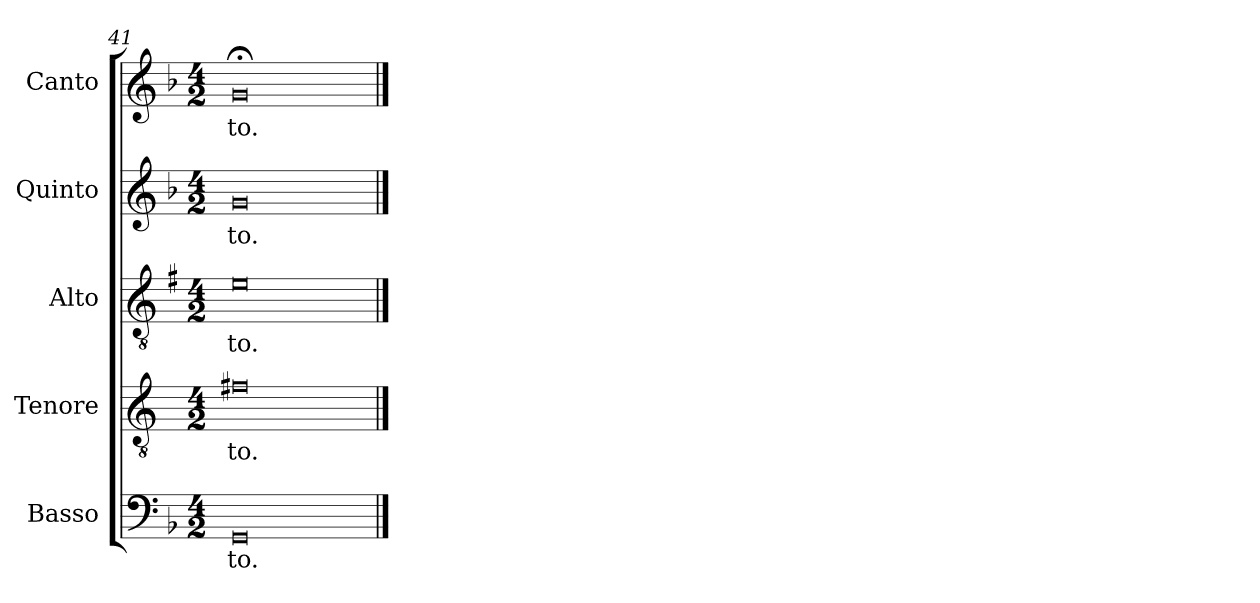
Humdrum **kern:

**kern	**text	**kern	**text	**kern	**text	**kern	**text	**kern	**text
*part5	*part5	*part4	*part4	*part3	*part3	*part2	*part2	*part1	*part1
*staff5	*staff5	*staff4	*staff4	*staff3	*staff3	*staff2	*staff2	*staff1	*staff1
*I"Basso	*	*I"Tenore	*	*I"Alto	*	*I"Quinto	*	*I"Canto	*
*I'B	*	*I'T	*	*I'A	*	*	*	*I'C	*
*clefF4	*	*clefGv2	*	*clefGv2	*	*clefG2	*	*clefG2	*
*	*	*ITrd4c7	*	*ITrd1c2	*	*	*	*	*
*k[b-]	*	*k[b-]	*	*k[b-]	*	*k[b-]	*	*k[b-]	*
*F:	*	*F:	*	*F:	*	*F:	*	*F:	*
*M4/2	*	*M4/2	*	*M4/2	*	*M4/2	*	*M4/2	*
=41	=41	=41	=41	=41	=41	=41	=41	=41	=41
!	!LO:LY:b	!	!LO:LY:b	!	!LO:LY:b	!	!LO:LY:b	!	!LO:LY:b
0GG	-to.	0Bn	-to.	0d	-to.	0g	-to.	0g;<	-to.
==	==	==	==	==	==	==	==	==	==
*-	*-	*-	*-	*-	*-	*-	*-	*-	*-
